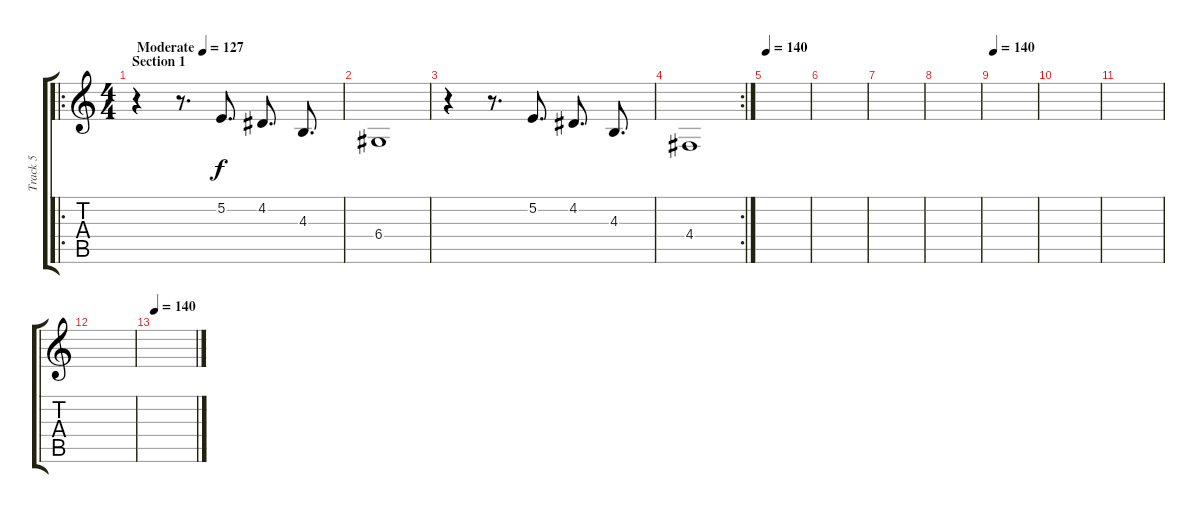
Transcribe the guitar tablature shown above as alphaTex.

\track ("Track 5" "Track 5") {instrument trumpet}
\staff {score tabs}
\tuning (E4 B3 G3 D3 A2 E2) {hide}
\ro
\ts (4 4)
\section ("" "Section 1")
\tempo (127 "Moderate")
\clef g2
\ks c
r.4{dy f volume 16 instrument trumpet} r.8{d} 5.2.8{d} 4.2.8{d} 4.3.8{d} |
6.4.1{volume 0} |
r.4{volume 16} r.8{d} 5.2.8{d} 4.2.8{d} 4.3.8{d} |
\rc 2
4.4.1{volume 0} |
\tempo 140
|
|
|
|
\tempo 140
|
|
|
|
\tempo 140
